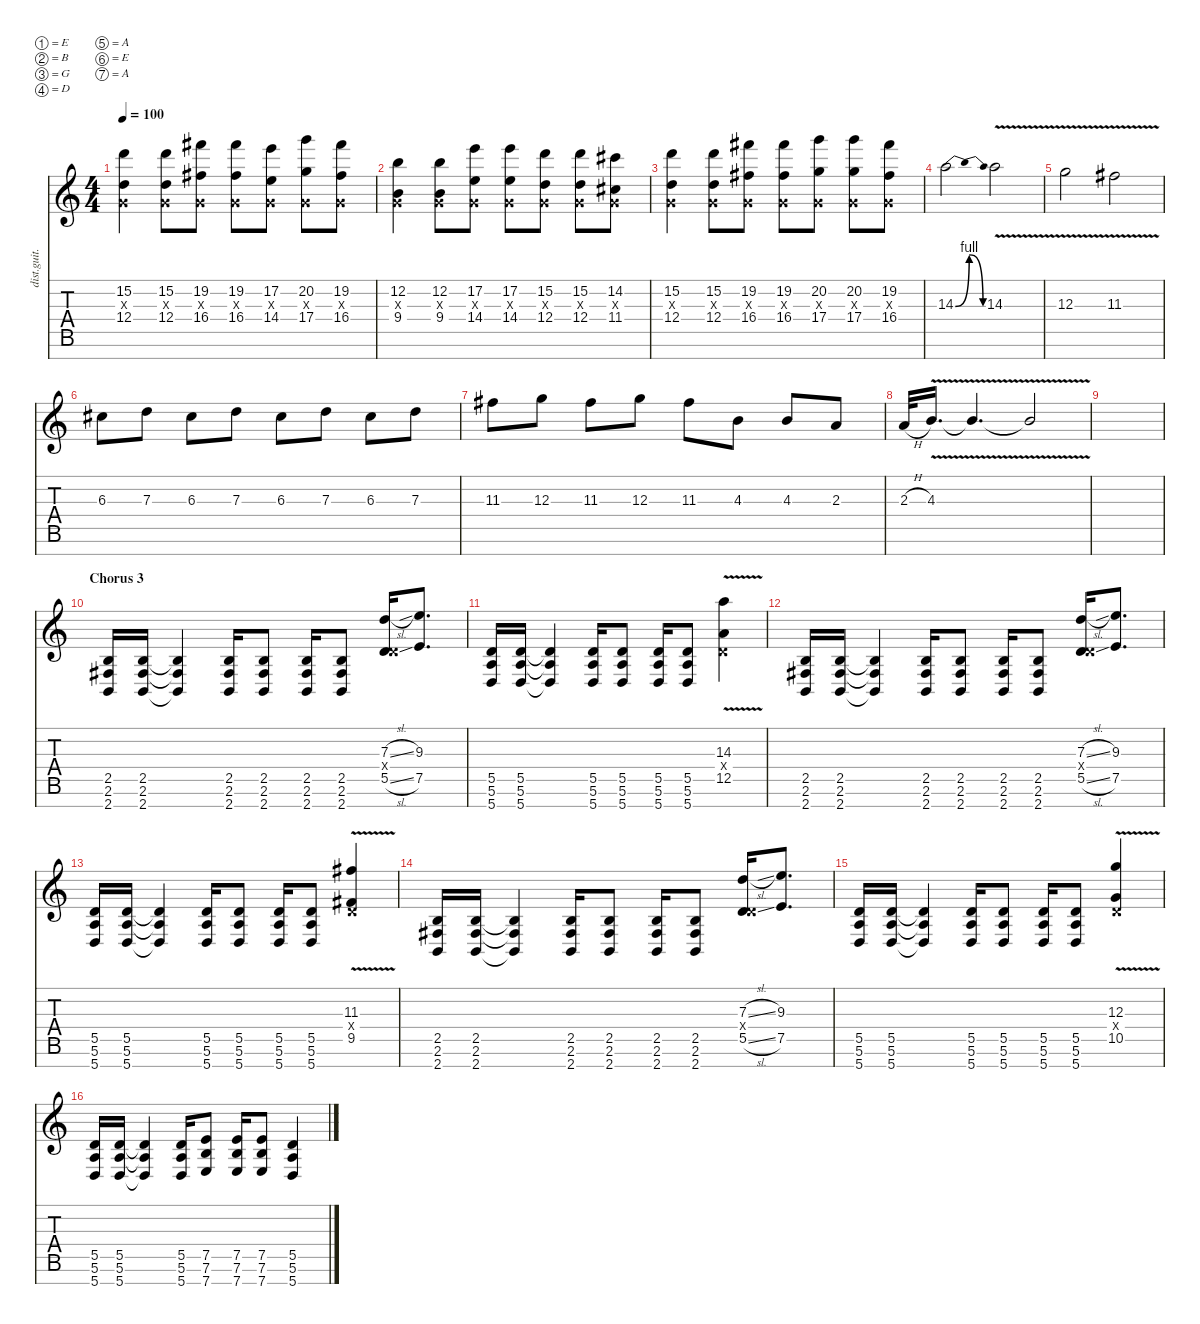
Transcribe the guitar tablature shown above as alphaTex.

\defaultSystemsLayout 4
\hideDynamics
\bracketExtendMode nobrackets
\otherSystemsTrackNameOrientation horizontal
\track ("Peter" "dist.guit.") {instrument distortionguitar}
\staff {score tabs}
\tuning (E4 B3 G3 D3 A2 E2 A1)
\ts (4 4)
\tempo 100
\clef g2
\ks c
(12.4 15.2 0.3{x}).4{dy mf beam Down} (12.4 15.2 0.3{x}).8{beam Down} (16.4{acc #} 19.2{acc #} 0.3{x}).8{beam Down} (16.4{acc #} 19.2{acc #} 0.3{x}).8{beam Down} (14.4 17.2 0.3{x}).8{beam Down} (17.4 20.2 0.3{x}).8{beam Down} (16.4{acc #} 19.2{acc #} 0.3{x}).8{beam Down} |
(9.4 12.2 0.3{x}).4{beam Down} (9.4 12.2 0.3{x}).8{beam Down} (14.4 17.2 0.3{x}).8{beam Down} (14.4 17.2 0.3{x}).8{beam Down} (12.4 15.2 0.3{x}).8{beam Down} (12.4 15.2 0.3{x}).8{beam Down} (11.4{acc #} 14.2{acc #} 0.3{x}).8{beam Down} |
(12.4 15.2 0.3{x}).4{beam Down} (12.4 15.2 0.3{x}).8{beam Down} (16.4{acc #} 19.2{acc #} 0.3{x}).8{beam Down} (16.4{acc #} 19.2{acc #} 0.3{x}).8{beam Down} (17.4 20.2 0.3{x}).8{beam Down} (17.4 20.2 0.3{x}).8{beam Down} (16.4{acc #} 19.2{acc #} 0.3{x}).8{beam Down} |
14.3{be (bendrelease 0 0 10.2 4 42.6 4 58.199999999999996 0)}.2{beam Down} 14.3{v}.2{beam Down} |
12.3{v}.2{beam Down} 11.3{v acc #}.2{beam Down} |
6.3{acc #}.8{beam Down} 7.3.8{beam Down} 6.3{acc #}.8{beam Down} 7.3.8{beam Down} 6.3{acc #}.8{beam Down} 7.3.8{beam Down} 6.3{acc #}.8{beam Down} 7.3.8{beam Down} |
11.3{acc #}.8{beam Down} 12.3.8{beam Down} 11.3{acc #}.8{beam Down} 12.3.8{beam Down} 11.3{acc #}.8{beam Down} 4.3.8{beam Down} 4.3.8{beam Up} 2.3.8{beam Up} |
2.3{h}.32{beam Up} 4.3{v}.16{d beam Up} 4.3{v t}.4{d beam Up} 4.3{v t}.2{beam Up} |
|
\section ("" "Chorus 3")
(2.7 2.6{acc #} 2.5).16{beam Up} (2.7 2.6{acc #} 2.5).16{beam Up} (2.7{t} 2.6{t acc #} 2.5{t}).4{beam Up} (2.7 2.6{acc #} 2.5).16{beam Up} (2.7 2.6{acc #} 2.5).8{beam Up} (2.7 2.6{acc #} 2.5).16{beam Up} (2.5 2.6{acc #} 2.7).8{beam Up} (5.5{sl} 7.3{sl} 0.4{x}).16{beam Up} (7.5 9.3).8{d beam Up} |
(5.7 5.6 5.5).16{beam Up} (5.7 5.6 5.5).16{beam Up} (5.7{t} 5.6{t} 5.5{t}).4{beam Up} (5.7 5.6 5.5).16{beam Up} (5.7 5.6 5.5).8{beam Up} (5.7 5.6 5.5).16{beam Up} (5.5 5.6 5.7).8{beam Up} (12.5{v} 14.3{v} 0.4{x}).4{beam Down} |
(2.7 2.6{acc #} 2.5).16{beam Up} (2.7 2.6{acc #} 2.5).16{beam Up} (2.7{t} 2.6{t acc #} 2.5{t}).4{beam Up} (2.7 2.6{acc #} 2.5).16{beam Up} (2.7 2.6{acc #} 2.5).8{beam Up} (2.7 2.6{acc #} 2.5).16{beam Up} (2.5 2.6{acc #} 2.7).8{beam Up} (5.5{sl} 7.3{sl} 0.4{x}).16{beam Up} (7.5 9.3).8{d beam Up} |
(5.7 5.6 5.5).16{beam Up} (5.7 5.6 5.5).16{beam Up} (5.7{t} 5.6{t} 5.5{t}).4{beam Up} (5.7 5.6 5.5).16{beam Up} (5.7 5.6 5.5).8{beam Up} (5.7 5.6 5.5).16{beam Up} (5.5 5.6 5.7).8{beam Up} (9.5{v acc #} 11.3{v acc #} 0.4{x}).4{beam Up} |
(2.7 2.6{acc #} 2.5).16{beam Up} (2.7 2.6{acc #} 2.5).16{beam Up} (2.7{t} 2.6{t acc #} 2.5{t}).4{beam Up} (2.7 2.6{acc #} 2.5).16{beam Up} (2.7 2.6{acc #} 2.5).8{beam Up} (2.7 2.6{acc #} 2.5).16{beam Up} (2.5 2.6{acc #} 2.7).8{beam Up} (5.5{sl} 7.3{sl} 0.4{x}).16{beam Up} (7.5 9.3).8{d beam Up} |
(5.7 5.6 5.5).16{beam Up} (5.7 5.6 5.5).16{beam Up} (5.7{t} 5.6{t} 5.5{t}).4{beam Up} (5.7 5.6 5.5).16{beam Up} (5.7 5.6 5.5).8{beam Up} (5.7 5.6 5.5).16{beam Up} (5.5 5.6 5.7).8{beam Up} (10.5{v} 12.3{v} 0.4{x}).4{beam Up} |
(5.7 5.6 5.5).16{beam Up} (5.7 5.6 5.5).16{beam Up} (5.7{t} 5.6{t} 5.5{t}).4{beam Up} (5.7 5.6 5.5).16{beam Up} (7.7 7.6 7.5).8{beam Up} (7.7 7.6 7.5).16{beam Up} (7.5 7.6 7.7).8{beam Up} (5.7 5.6 5.5).4{beam Up}
